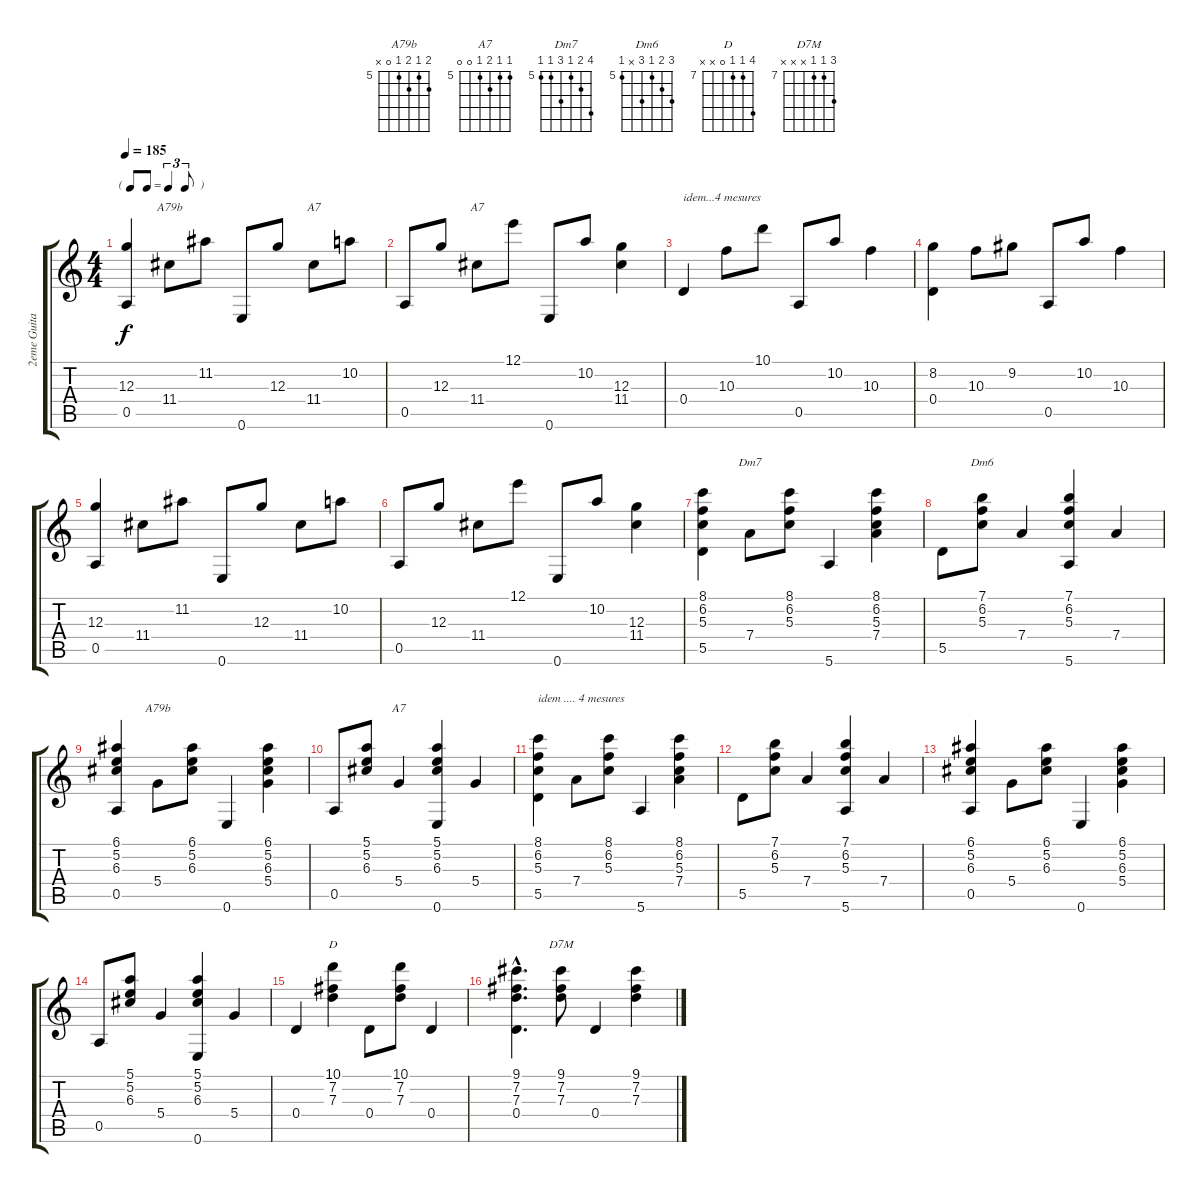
\track ("2eme Guitare" "2eme Guita") {instrument acousticguitarnylon}
\staff {score tabs}
\tuning (E4 B3 G3 D3 A2 E2) {hide}
\chord ("A79b" x 11 12 11 0 x) {firstfret 11}
\chord ("A7" x 10 12 11 0 x) {firstfret 10}
\chord ("A7" 12 10 12 11 0 x) {firstfret 10}
\chord ("Dm7" 8 6 5 7 5 5) {firstfret 5}
\chord ("Dm6" 7 6 5 7 x 5) {firstfret 5}
\chord ("A79b" 6 5 6 5 0 x) {firstfret 5}
\chord ("A7" 5 5 6 5 0 0) {firstfret 5}
\chord ("D" 10 7 7 0 x x) {firstfret 7}
\chord ("D7M" 9 7 7 x x x) {firstfret 7}
\ts (4 4)
\tf triplet8th
\tempo 185
\clef g2
\ks c
(12.3 0.5).4{dy f} 11.4.8{ch "A79b"} 11.2.8 0.6.8 12.3.8 11.4.8{ch "A7"} 10.2.8 |
0.5.8 12.3.8 11.4.8{ch "A7"} 12.1.8 0.6.8 10.2.8 (12.3 11.4).4 |
0.4.4{txt "idem...4 mesures"} 10.3.8 10.1.8 0.5.8 10.2.8 10.3.4 |
(8.2 0.4).4 10.3.8 9.2.8 0.5.8 10.2.8 10.3.4 |
(12.3 0.5).4 11.4.8 11.2.8 0.6.8 12.3.8 11.4.8 10.2.8 |
0.5.8 12.3.8 11.4.8 12.1.8 0.6.8 10.2.8 (12.3 11.4).4 |
(8.1 6.2 5.3 5.5).4 7.4.8{ch "Dm7"} (8.1 6.2 5.3).8 5.6.4 (8.1 6.2 5.3 7.4).4 |
5.5.8 (7.1 6.2 5.3).8{ch "Dm6"} 7.4.4 (7.1 6.2 5.3 5.6).4 7.4.4 |
(6.1 5.2 6.3 0.5).4 5.4.8{ch "A79b"} (6.1 5.2 6.3).8 0.6.4 (6.1 5.2 6.3 5.4).4 |
0.5.8 (5.1 5.2 6.3).8 5.4.4{ch "A7"} (5.1 5.2 6.3 0.6).4 5.4.4 |
(8.1 6.2 5.3 5.5).4{txt "idem .... 4 mesures"} 7.4.8 (8.1 6.2 5.3).8 5.6.4 (8.1 6.2 5.3 7.4).4 |
5.5.8 (7.1 6.2 5.3).8 7.4.4 (7.1 6.2 5.3 5.6).4 7.4.4 |
(6.1 5.2 6.3 0.5).4 5.4.8 (6.1 5.2 6.3).8 0.6.4 (6.1 5.2 6.3 5.4).4 |
0.5.8 (5.1 5.2 6.3).8 5.4.4 (5.1 5.2 6.3 0.6).4 5.4.4 |
0.4.4 (10.1 7.2 7.3).4{ch "D"} 0.4.8 (10.1 7.2 7.3).8 0.4.4 |
(9.1{hac} 7.2{hac} 7.3{hac} 0.4{hac}).4{d} (9.1 7.2 7.3).8{ch "D7M"} 0.4.4 (9.1 7.2 7.3).4
